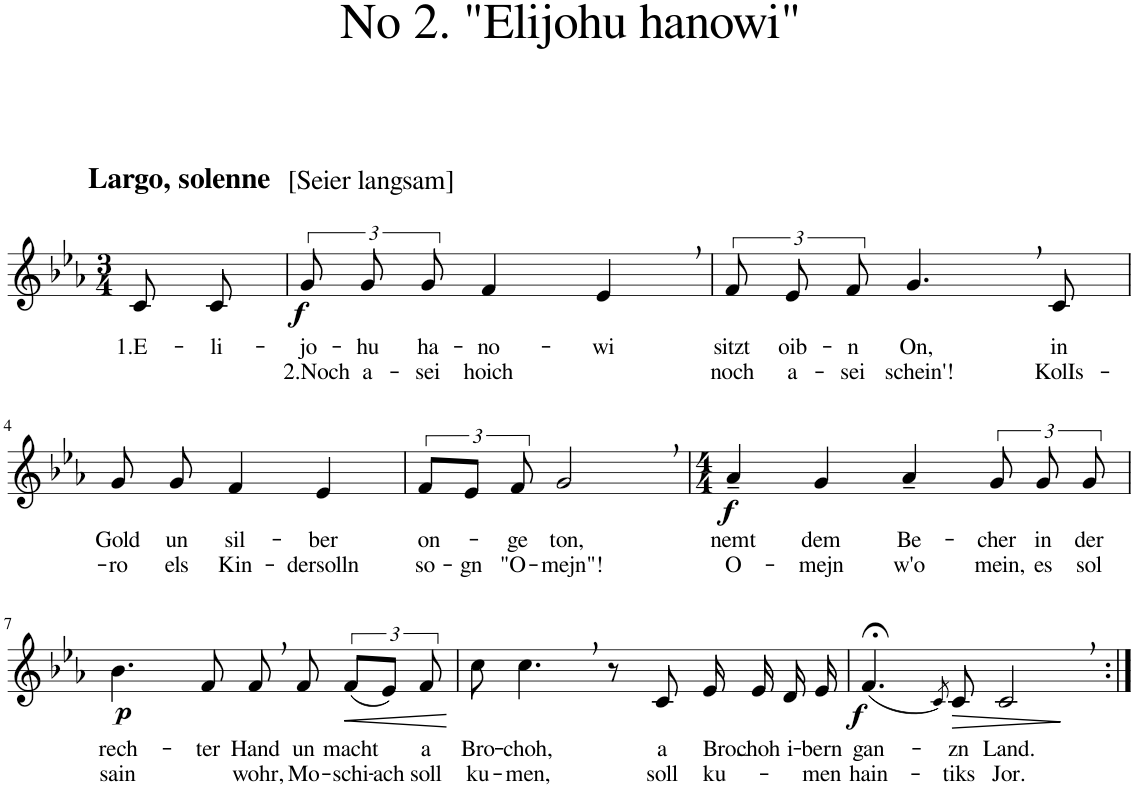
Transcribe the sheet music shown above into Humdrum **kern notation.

**kern	**text	**text	**dynam
*part1	*part1	*part1	*part1
*staff1	*staff1	*staff1	*staff1
*I"Klavier	*	*	*
*I'Klav.	*	*	*
*clefG2	*	*	*
*k[b-e-a-]	*	*	*
*M3/4	*	*	*
=1	=1	=1	=1
!LO:TX:a:B:t=Largo, solenne	!	!	!
!	!LO:LY:b	!	!
8c/	1.E-	.	.
!	!LO:LY:b	!	!
8c/	-li-	.	.
=2	=2	=2	=2
!LO:TX:a:t=[Seier langsam]	!	!	!
!	!LO:LY:b	!LO:LY:b	!LO:DY:b
12g/	-jo-	2.Noch	f
!	!LO:LY:b	!LO:LY:b	!
12g/	-hu	a-	.
!	!LO:LY:b	!LO:LY:b	!
12g/	ha-	-sei	.
!	!LO:LY:b	!LO:LY:b	!
4f/	-no-	hoich	.
!	!LO:LY:b	!	!
4e-,/	-wi	.	.
=3	=3	=3	=3
!	!LO:LY:b	!LO:LY:b	!
12f/	sitzt	noch	.
!	!LO:LY:b	!LO:LY:b	!
12e-/	oib-	a-	.
!	!LO:LY:b	!LO:LY:b	!
12f/	-n	-sei	.
!	!LO:LY:b	!LO:LY:b	!
4.g,/	On,	schein'!	.
!	!LO:LY:b	!LO:LY:b	!
8c/	in	KolIs-	.
!!LO:LB:g=z
=4	=4	=4	=4
!	!LO:LY:b	!LO:LY:b	!
8g/	Gold	-ro	.
!	!LO:LY:b	!LO:LY:b	!
8g/	un	els	.
!	!LO:LY:b	!LO:LY:b	!
4f/	sil-	Kin-	.
!	!LO:LY:b	!LO:LY:b	!
4e-/	-ber	-dersolln	.
=5	=5	=5	=5
!	!LO:LY:b	!LO:LY:b	!
12f/L	on-	so-	.
!	!	!LO:LY:b	!
12e-/J	.	-gn	.
!	!LO:LY:b	!LO:LY:b	!
12f/	-ge	"O-	.
!	!LO:LY:b	!LO:LY:b	!
2g,/	ton,	-mejn"!	.
=6	=6	=6	=6
*M4/4	*	*	*
!	!LO:LY:b	!LO:LY:b	!LO:DY:b
4a-~/	nemt	O-	f
!	!LO:LY:b	!LO:LY:b	!
4g/	dem	-mejn	.
!	!LO:LY:b	!LO:LY:b	!
4a-~/	Be-	w'o	.
!	!LO:LY:b	!LO:LY:b	!
12g/	-cher	mein,	.
!	!LO:LY:b	!LO:LY:b	!
12g/	in	es	.
!	!LO:LY:b	!LO:LY:b	!
12g/	der	sol	.
!!LO:LB:g=z
=7	=7	=7	=7
!	!LO:LY:b	!LO:LY:b	!LO:DY:b
4.b-\	rech-	sain	p
!	!LO:LY:b	!	!
8f/	-ter	.	.
!	!LO:LY:b	!LO:LY:b	!
8f,/	Hand	wohr,	.
!	!LO:LY:b	!LO:LY:b	!
8f/	un	Mo-	.
!	!LO:LY:b	!LO:LY:b	!LO:HP:b
(12f/L	macht	-schi-	<
!	!	!LO:LY:b	!
12e-/J)	.	-ach	.
!	!LO:LY:b	!LO:LY:b	!
12f/	a	soll	.
.	.	.	[
=8	=8	=8	=8
!	!LO:LY:b	!LO:LY:b	!
8cc\	Bro-	ku-	.
!	!LO:LY:b	!LO:LY:b	!
4.cc,\	-choh,	-men,	.
8r	.	.	.
!	!LO:LY:b	!LO:LY:b	!
8c/	a	soll	.
!	!LO:LY:b	!LO:LY:b	!
16e-/	Bro	ku-	.
!	!LO:LY:b	!	!
16e-/	choh	.	.
!	!LO:LY:b	!	!
16d/	i-	.	.
!	!LO:LY:b	!LO:LY:b	!
16e-/	-bern	-men	.
=9	=9	=9	=9
!	!LO:LY:b	!LO:LY:b	!LO:DY:b
(4.f;</	gan-	hain-	f
8qc/)	.	.	.
!	!LO:LY:b	!LO:LY:b	!
8c/	-zn	-tiks	.
!	!LO:LY:b	!LO:LY:b	!
2c,/	Land.	Jor.	.
=:|!	=:|!	=:|!	=:|!
*-	*-	*-	*-
